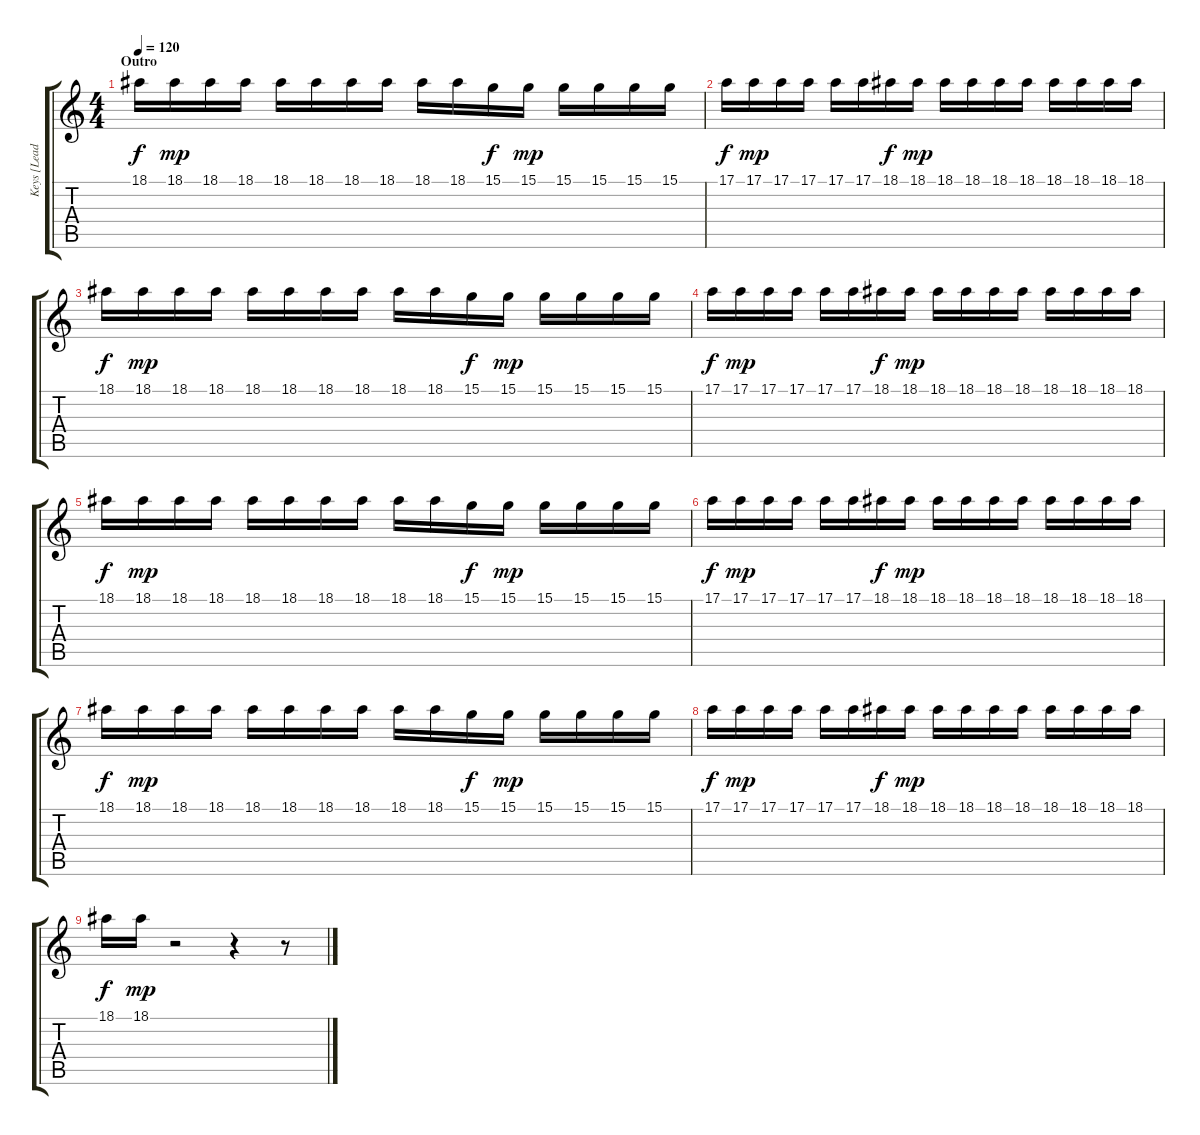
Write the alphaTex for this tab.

\track ("Keys [Lead Bells]" "Keys [Lead") {instrument fx5brightness}
\staff {score tabs}
\tuning (E4 B3 G3 D3 A2 E2) {hide}
\ts (4 4)
\section ("" "Outro")
\tempo 120
\clef g2
\ks c
18.1.16{dy f} 18.1.16{dy mp} 18.1.16 18.1.16 18.1.16 18.1.16 18.1.16 18.1.16 18.1.16 18.1.16 15.1.16{dy f} 15.1.16{dy mp} 15.1.16 15.1.16 15.1.16 15.1.16 |
17.1.16{dy f} 17.1.16{dy mp} 17.1.16 17.1.16 17.1.16 17.1.16 18.1.16{dy f} 18.1.16{dy mp} 18.1.16 18.1.16 18.1.16 18.1.16 18.1.16 18.1.16 18.1.16 18.1.16 |
18.1.16{dy f} 18.1.16{dy mp} 18.1.16 18.1.16 18.1.16 18.1.16 18.1.16 18.1.16 18.1.16 18.1.16 15.1.16{dy f} 15.1.16{dy mp} 15.1.16 15.1.16 15.1.16 15.1.16 |
17.1.16{dy f} 17.1.16{dy mp} 17.1.16 17.1.16 17.1.16 17.1.16 18.1.16{dy f} 18.1.16{dy mp} 18.1.16 18.1.16 18.1.16 18.1.16 18.1.16 18.1.16 18.1.16 18.1.16 |
18.1.16{dy f} 18.1.16{dy mp} 18.1.16 18.1.16 18.1.16 18.1.16 18.1.16 18.1.16 18.1.16 18.1.16 15.1.16{dy f} 15.1.16{dy mp} 15.1.16 15.1.16 15.1.16 15.1.16 |
17.1.16{dy f} 17.1.16{dy mp} 17.1.16 17.1.16 17.1.16 17.1.16 18.1.16{dy f} 18.1.16{dy mp} 18.1.16 18.1.16 18.1.16 18.1.16 18.1.16 18.1.16 18.1.16 18.1.16 |
18.1.16{dy f} 18.1.16{dy mp} 18.1.16 18.1.16 18.1.16 18.1.16 18.1.16 18.1.16 18.1.16 18.1.16 15.1.16{dy f} 15.1.16{dy mp} 15.1.16 15.1.16 15.1.16 15.1.16 |
17.1.16{dy f} 17.1.16{dy mp} 17.1.16 17.1.16 17.1.16 17.1.16 18.1.16{dy f} 18.1.16{dy mp} 18.1.16 18.1.16 18.1.16 18.1.16 18.1.16 18.1.16 18.1.16 18.1.16 |
18.1.16{dy f} 18.1.16{dy mp} r.2 r.4 r.8
